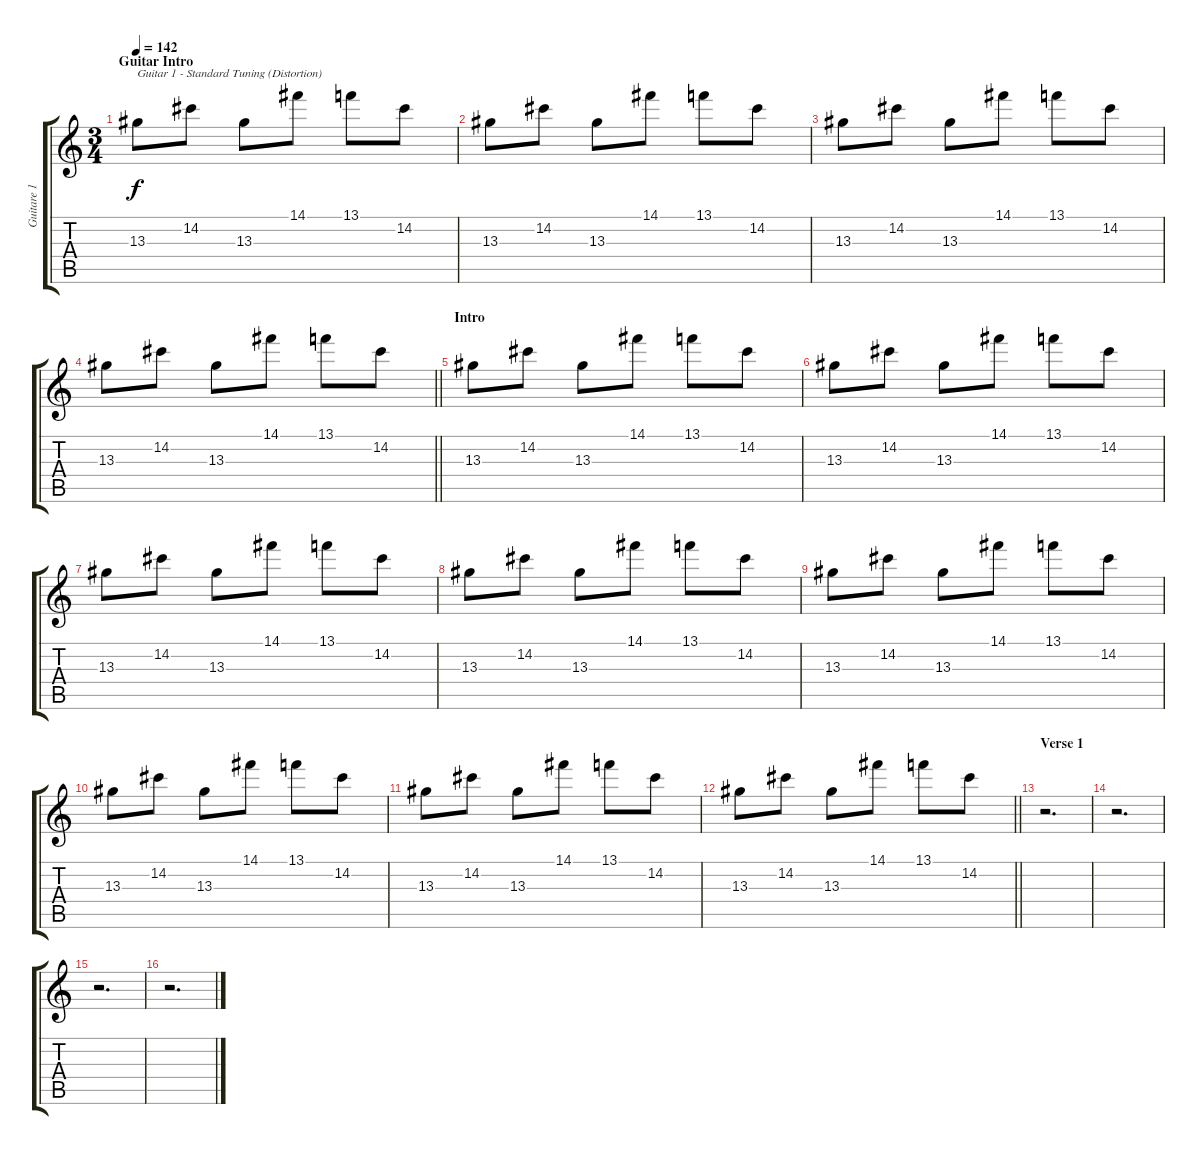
\track ("Guitare 1" "Guitare 1") {instrument overdrivenguitar}
\staff {score tabs}
\tuning (E4 B3 G3 D3 A2 E2) {hide}
\ts (3 4)
\section ("" "Guitar Intro")
\tempo 142
\clef g2
\ks c
13.3.8{txt "Guitar 1 - Standard Tuning (Distortion)" dy f instrument overdrivenguitar} 14.2.8 13.3.8 14.1.8 13.1.8 14.2.8 |
13.3.8 14.2.8 13.3.8 14.1.8 13.1.8 14.2.8 |
13.3.8 14.2.8 13.3.8 14.1.8 13.1.8 14.2.8 |
\barLineRight lightlight
13.3.8 14.2.8 13.3.8 14.1.8 13.1.8 14.2.8 |
\section ("" "Intro")
13.3.8 14.2.8 13.3.8 14.1.8 13.1.8 14.2.8 |
13.3.8 14.2.8 13.3.8 14.1.8 13.1.8 14.2.8 |
13.3.8 14.2.8 13.3.8 14.1.8 13.1.8 14.2.8 |
13.3.8 14.2.8 13.3.8 14.1.8 13.1.8 14.2.8 |
13.3.8 14.2.8 13.3.8 14.1.8 13.1.8 14.2.8 |
13.3.8 14.2.8 13.3.8 14.1.8 13.1.8 14.2.8 |
13.3.8 14.2.8 13.3.8 14.1.8 13.1.8 14.2.8 |
\barLineRight lightlight
13.3.8 14.2.8 13.3.8 14.1.8 13.1.8 14.2.8 |
\section ("" "Verse 1")
r.2{d} |
r.2{d} |
r.2{d} |
r.2{d}
